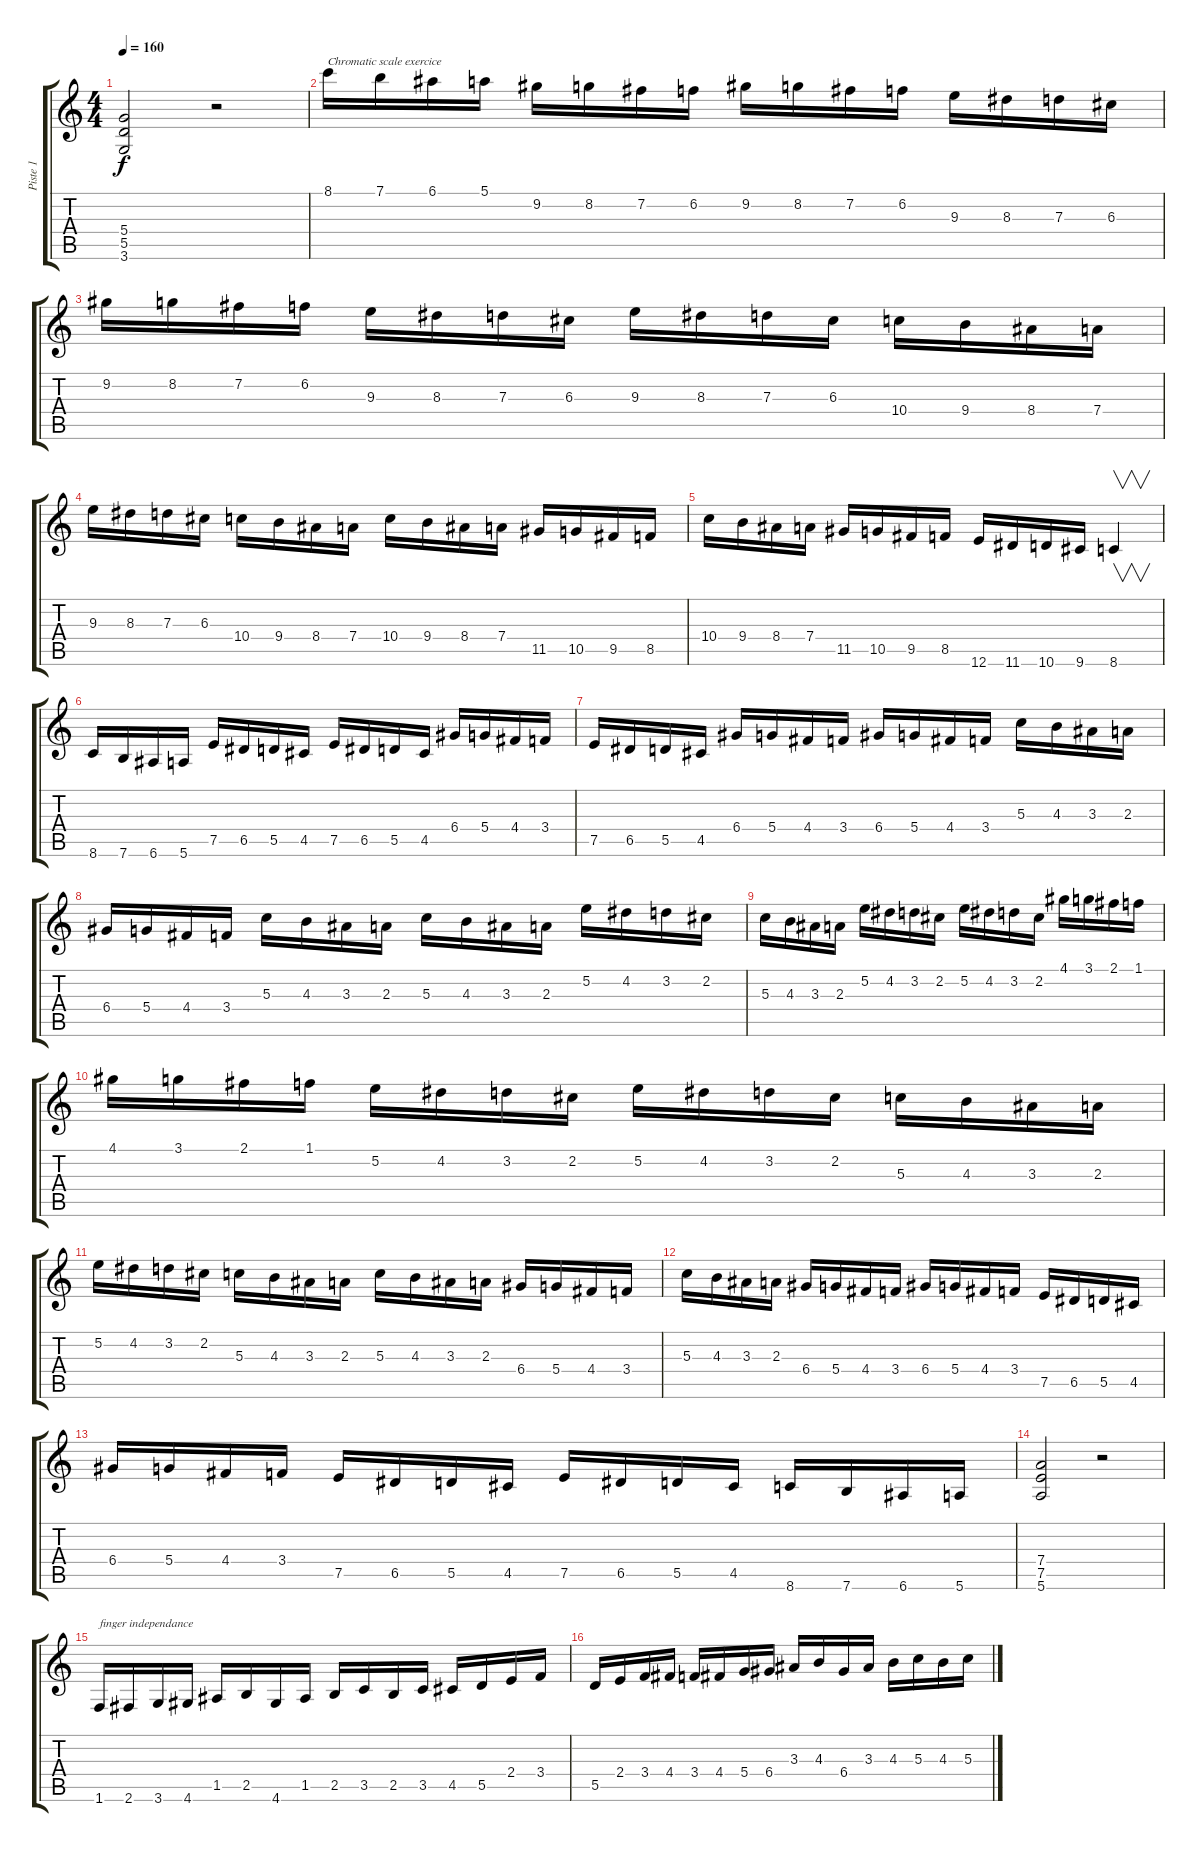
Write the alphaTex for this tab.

\track ("Piste 1" "Piste 1") {instrument electricguitarclean}
\staff {score tabs}
\tuning (E4 B3 G3 D3 A2 E2) {hide}
\ts (4 4)
\tempo 160
\clef g2
\ks c
(5.4 5.5 3.6).2{dy f} r.2 |
8.1.16{txt "Chromatic scale exercice"} 7.1.16 6.1.16 5.1.16 9.2.16 8.2.16 7.2.16 6.2.16 9.2.16 8.2.16 7.2.16 6.2.16 9.3.16 8.3.16 7.3.16 6.3.16 |
9.2.16 8.2.16 7.2.16 6.2.16 9.3.16 8.3.16 7.3.16 6.3.16 9.3.16 8.3.16 7.3.16 6.3.16 10.4.16 9.4.16 8.4.16 7.4.16 |
9.3.16 8.3.16 7.3.16 6.3.16 10.4.16 9.4.16 8.4.16 7.4.16 10.4.16 9.4.16 8.4.16 7.4.16 11.5.16 10.5.16 9.5.16 8.5.16 |
10.4.16 9.4.16 8.4.16 7.4.16 11.5.16 10.5.16 9.5.16 8.5.16 12.6.16 11.6.16 10.6.16 9.6.16 8.6.4{v} |
8.6.16 7.6.16 6.6.16 5.6.16 7.5.16 6.5.16 5.5.16 4.5.16 7.5.16 6.5.16 5.5.16 4.5.16 6.4.16 5.4.16 4.4.16 3.4.16 |
7.5.16 6.5.16 5.5.16 4.5.16 6.4.16 5.4.16 4.4.16 3.4.16 6.4.16 5.4.16 4.4.16 3.4.16 5.3.16 4.3.16 3.3.16 2.3.16 |
6.4.16 5.4.16 4.4.16 3.4.16 5.3.16 4.3.16 3.3.16 2.3.16 5.3.16 4.3.16 3.3.16 2.3.16 5.2.16 4.2.16 3.2.16 2.2.16 |
5.3.16 4.3.16 3.3.16 2.3.16 5.2.16 4.2.16 3.2.16 2.2.16 5.2.16 4.2.16 3.2.16 2.2.16 4.1.16 3.1.16 2.1.16 1.1.16 |
4.1.16 3.1.16 2.1.16 1.1.16 5.2.16 4.2.16 3.2.16 2.2.16 5.2.16 4.2.16 3.2.16 2.2.16 5.3.16 4.3.16 3.3.16 2.3.16 |
5.2.16 4.2.16 3.2.16 2.2.16 5.3.16 4.3.16 3.3.16 2.3.16 5.3.16 4.3.16 3.3.16 2.3.16 6.4.16 5.4.16 4.4.16 3.4.16 |
5.3.16 4.3.16 3.3.16 2.3.16 6.4.16 5.4.16 4.4.16 3.4.16 6.4.16 5.4.16 4.4.16 3.4.16 7.5.16 6.5.16 5.5.16 4.5.16 |
6.4.16 5.4.16 4.4.16 3.4.16 7.5.16 6.5.16 5.5.16 4.5.16 7.5.16 6.5.16 5.5.16 4.5.16 8.6.16 7.6.16 6.6.16 5.6.16 |
(7.4 7.5 5.6).2 r.2 |
1.6.16{txt "finger independance"} 2.6.16 3.6.16 4.6.16 1.5.16 2.5.16 4.6.16 1.5.16 2.5.16 3.5.16 2.5.16 3.5.16 4.5.16 5.5.16 2.4.16 3.4.16 |
5.5.16 2.4.16 3.4.16 4.4.16 3.4.16 4.4.16 5.4.16 6.4.16 3.3.16 4.3.16 6.4.16 3.3.16 4.3.16 5.3.16 4.3.16 5.3.16
